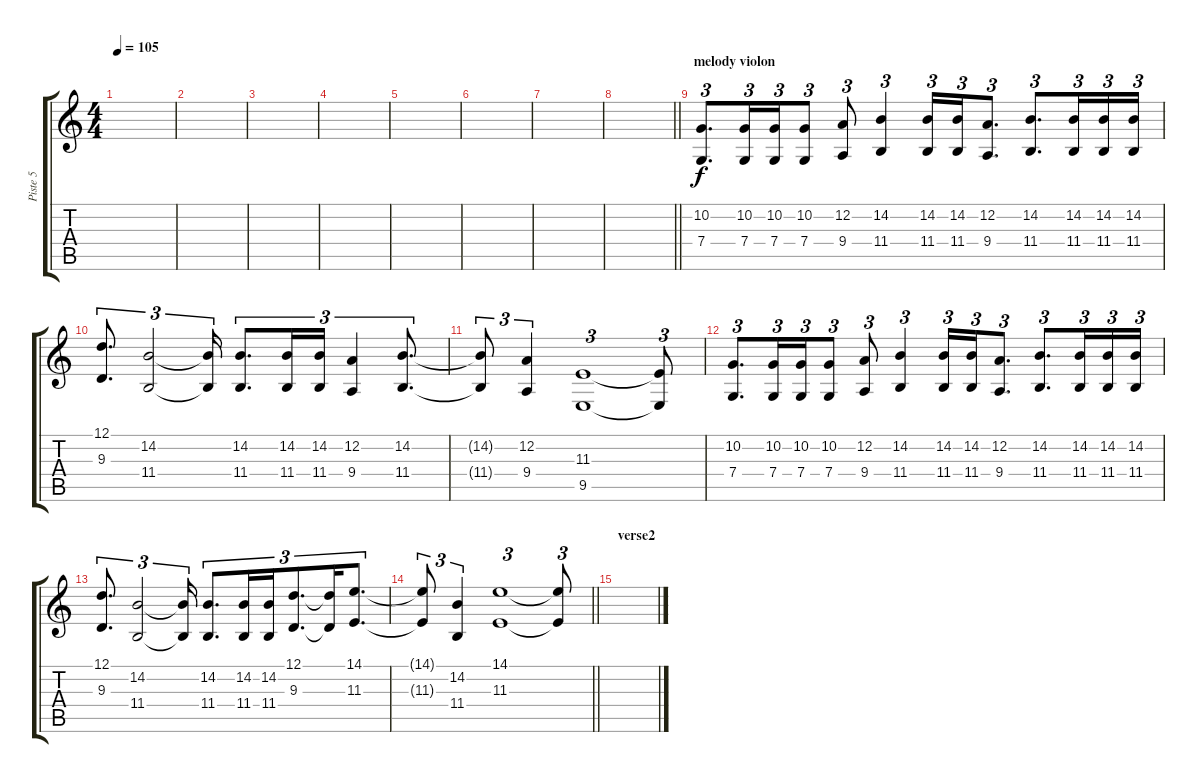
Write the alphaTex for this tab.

\track ("Piste 5" "Piste 5") {instrument violin}
\staff {score tabs}
\tuning (D4 A3 F3 C3 G2 D2) {hide}
\ts (4 4)
\tempo 105
\clef g2
\ks c
|
|
|
|
|
|
|
\barLineRight lightlight
|
\section ("" "melody violon")
(10.2 7.4).8{d tu (3 2)} (10.2 7.4).16{tu (3 2)} (10.2 7.4).16{tu (3 2)} (10.2 7.4).8{tu (3 2)} (12.2 9.4).8{tu (3 2)} (14.2 11.4).4{tu (3 2)} (14.2 11.4).16{tu (3 2)} (14.2 11.4).16{tu (3 2)} (12.2 9.4).8{d tu (3 2)} (14.2 11.4).8{d tu (3 2)} (14.2 11.4).16{tu (3 2)} (14.2 11.4).16{tu (3 2)} (14.2 11.4).16{tu (3 2)} |
(12.1 9.3).8{d tu (3 2)} (14.2 11.4).2{tu (3 2)} (14.2{t} 11.4{t}).16{tu (3 2)} (14.2 11.4).8{d tu (3 2)} (14.2 11.4).16{tu (3 2)} (14.2 11.4).16{tu (3 2)} (12.2 9.4).4{tu (3 2)} (14.2 11.4).8{d tu (3 2)} |
(14.2{t} 11.4{t}).8{tu (3 2)} (12.2 9.4).4{tu (3 2)} (11.3 9.5).1{tu (3 2)} (11.3{t} 9.5{t}).8{tu (3 2)} |
(10.2 7.4).8{d tu (3 2)} (10.2 7.4).16{tu (3 2)} (10.2 7.4).16{tu (3 2)} (10.2 7.4).8{tu (3 2)} (12.2 9.4).8{tu (3 2)} (14.2 11.4).4{tu (3 2)} (14.2 11.4).16{tu (3 2)} (14.2 11.4).16{tu (3 2)} (12.2 9.4).8{d tu (3 2)} (14.2 11.4).8{d tu (3 2)} (14.2 11.4).16{tu (3 2)} (14.2 11.4).16{tu (3 2)} (14.2 11.4).16{tu (3 2)} |
(12.1 9.3).8{d tu (3 2)} (14.2 11.4).2{tu (3 2)} (14.2{t} 11.4{t}).16{tu (3 2)} (14.2 11.4).8{d tu (3 2)} (14.2 11.4).16{tu (3 2)} (14.2 11.4).16{tu (3 2)} (12.1 9.3).8{d tu (3 2)} (12.1{t} 9.3{t}).16{tu (3 2)} (14.1 11.3).8{d tu (3 2)} |
\barLineRight lightlight
(14.1{t} 11.3{t}).8{tu (3 2)} (14.2 11.4).4{tu (3 2)} (14.1 11.3).1{tu (3 2)} (14.1{t} 11.3{t}).8{tu (3 2)} |
\section ("" "verse2")
